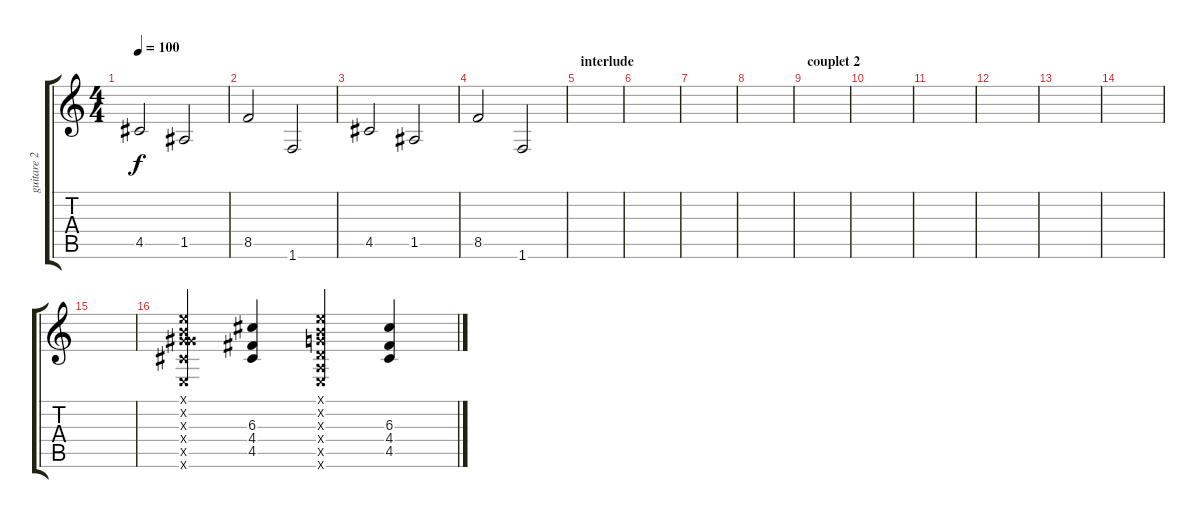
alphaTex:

\track ("guitare 2" "guitare 2") {instrument overdrivenguitar}
\staff {score tabs}
\tuning (E4 B3 G3 D3 A2 E2) {hide}
\ts (4 4)
\tempo 100
\clef g2
\ks c
4.5.2{dy f} 1.5.2 |
8.5.2 1.6.2 |
4.5.2 1.5.2 |
8.5.2 1.6.2 |
\section ("" "interlude")
|
|
|
|
\section ("" "couplet 2")
|
|
|
|
|
|
|
(0.1{x} 0.2{x} 0.3{x} 6.4{x} 4.5{x} 0.6{x}).4 (6.3 4.4 4.5).4 (0.1{x} 0.2{x} 0.3{x} 0.4{x} 0.5{x} 0.6{x}).4 (6.3 4.4 4.5).4
